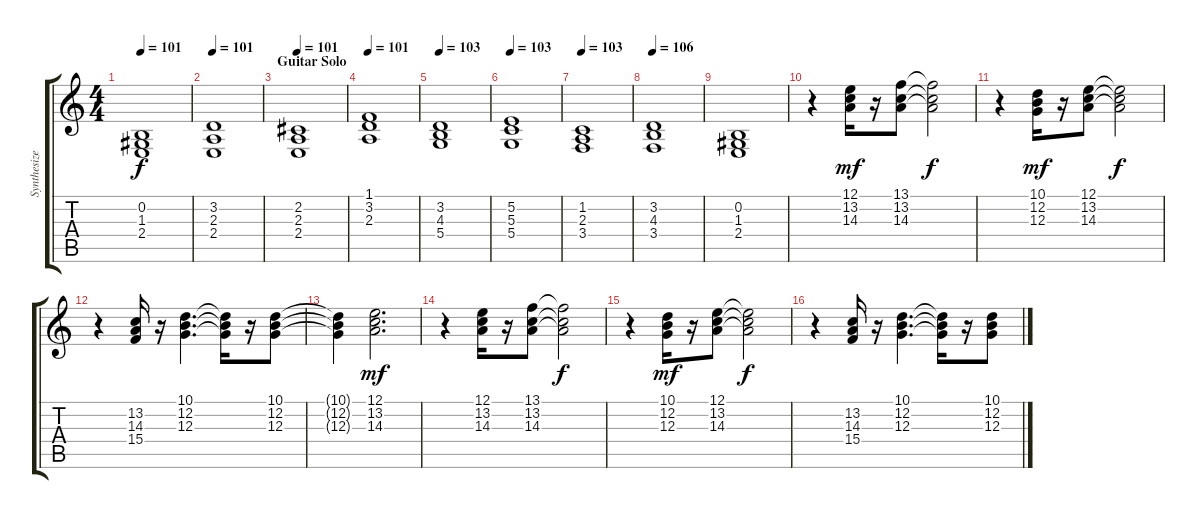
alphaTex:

\track ("Synthesizer II" "Synthesize") {instrument synthstrings1}
\staff {score tabs}
\tuning (E4 B3 G3 D3 A2 E2) {hide}
\ts (4 4)
\tempo 101
\clef g2
\ks c
(0.2 1.3 2.4).1{dy f} |
\tempo 101
(3.2 2.3 2.4).1 |
\section ("" "Guitar Solo")
\tempo 101
(2.2 2.3 2.4).1 |
\tempo 101
(1.1 3.2 2.3).1 |
\tempo 103
(3.2 4.3 5.4).1 |
\tempo 103
(5.2 5.3 5.4).1 |
\tempo 103
(1.2 2.3 3.4).1 |
\tempo 106
(3.2 4.3 3.4).1 |
(0.2 1.3 2.4).1 |
r.4 (12.1 13.2 14.3).16{dy mf} r.16 (13.1 13.2 14.3).8 (13.1{t} 13.2{t} 14.3{t}).2{dy f} |
r.4 (10.1 12.2 12.3).16{dy mf} r.16 (12.1 13.2 14.3).8 (12.1{t} 13.2{t} 14.3{t}).2{dy f} |
r.4 (13.2 14.3 15.4).16 r.16 (10.1 12.2 12.3).4{d} (10.1{t} 12.2{t} 12.3{t}).16 r.16 (10.1 12.2 12.3).8 |
(10.1{t} 12.2{t} 12.3{t}).4 (12.1 13.2 14.3).2{d dy mf} |
r.4 (12.1 13.2 14.3).16 r.16 (13.1 13.2 14.3).8 (13.1{t} 13.2{t} 14.3{t}).2{dy f} |
r.4 (10.1 12.2 12.3).16{dy mf} r.16 (12.1 13.2 14.3).8 (12.1{t} 13.2{t} 14.3{t}).2{dy f} |
r.4 (13.2 14.3 15.4).16 r.16 (10.1 12.2 12.3).4{d} (10.1{t} 12.2{t} 12.3{t}).16 r.16 (10.1 12.2 12.3).8
